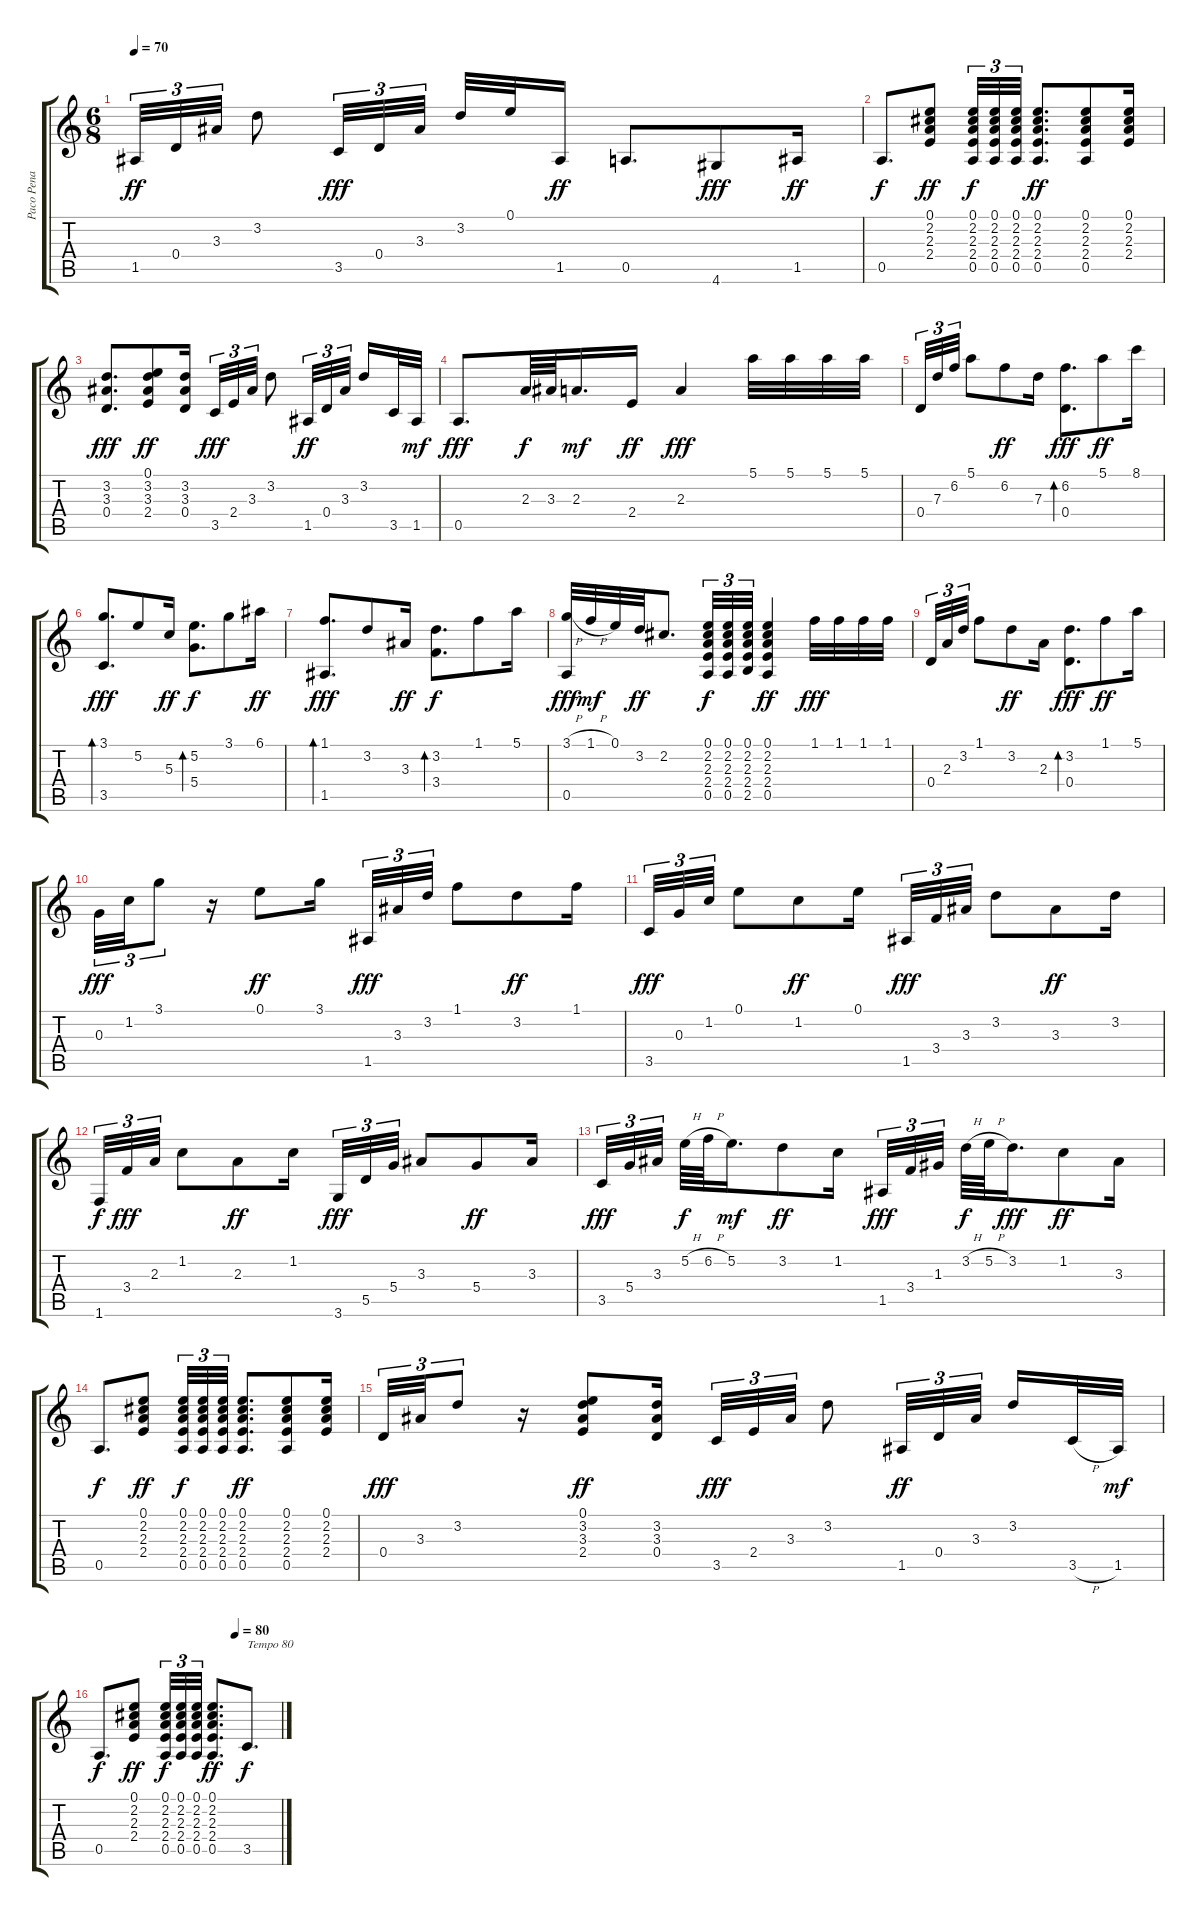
\track ("Paco Pena Flamenko Gitar" "Paco Pena ") {instrument acousticguitarnylon}
\staff {score tabs}
\tuning (E4 B3 G3 D3 A2 E2) {hide}
\ts (6 8)
\tempo 70
\clef g2
\ks c
1.5.32{tu (3 2) dy ff} 0.4.32{tu (3 2)} 3.3.32{tu (3 2)} 3.2.8 3.5.32{tu (3 2) dy fff} 0.4.32{tu (3 2)} 3.3.32{tu (3 2) beam splitsecondary} 3.2.32 0.1.32 1.5.16{dy ff} 0.5.8{d} 4.6.8{dy fff} 1.5.16{dy ff} |
0.5.8{d dy f} (0.1 2.2 2.3 2.4).8{dy ff} (0.1 2.2 2.3 2.4 0.5).32{tu (3 2) dy f} (0.1 2.2 2.3 2.4 0.5).32{tu (3 2)} (0.1 2.2 2.3 2.4 0.5).32{tu (3 2)} (0.1 2.2 2.3 2.4 0.5).8{d dy ff} (0.1 2.2 2.3 2.4 0.5).8 (0.1 2.2 2.3 2.4).16 |
(3.2 3.3 0.4).8{d dy fff} (0.1 3.2 3.3 2.4).8{dy ff} (3.2 3.3 0.4).16 3.5.32{tu (3 2) dy fff} 2.4.32{tu (3 2)} 3.3.32{tu (3 2)} 3.2.8 1.5.32{tu (3 2) dy ff} 0.4.32{tu (3 2)} 3.3.32{tu (3 2) beam splitsecondary} 3.2.16 3.5.32 1.5.32{dy mf} |
0.5.8{d dy fff} 2.3.64{dy f} 3.3.64 2.3.16{d dy mf} 2.4.16{dy ff} 2.3.4{dy fff} 5.1.32 5.1.32 5.1.32 5.1.32 |
0.4.32{tu (3 2)} 7.3.32{tu (3 2)} 6.2.32{tu (3 2)} 5.1.8 6.2.8{dy ff} 7.3.16 (6.2 0.4).8{d bd 120 dy fff} 5.1.8{dy ff} 8.1.16 |
(3.1 3.5).8{d bd 240 dy fff} 5.2.8 5.3.16{dy ff} (5.2 5.4).8{d bd 240 dy f} 3.1.8 6.1.16{dy ff} |
(1.1 1.5).8{d bd 240 dy fff} 3.2.8 3.3.16{dy ff} (3.2 3.4).8{d bd 240 dy f} 1.1.8 5.1.16 |
(3.1{h} 0.5).32{dy fff} 1.1{h}.32{dy mf} 0.1.32 3.2.32{dy ff} 2.2.8{d} (0.1 2.2 2.3 2.4 0.5).32{tu (3 2) dy f} (0.1 2.2 2.3 2.4 0.5).32{tu (3 2)} (0.1 2.2 2.3 2.4 2.5).32{tu (3 2)} (0.1 2.2 2.3 2.4 0.5).4{dy ff} 1.1.32{dy fff} 1.1.32 1.1.32 1.1.32 |
0.4.32{tu (3 2)} 2.3.32{tu (3 2)} 3.2.32{tu (3 2)} 1.1.8 3.2.8{dy ff} 2.3.16 (3.2 0.4).8{d bd 240 dy fff} 1.1.8{dy ff} 5.1.16 |
0.3.32{tu (3 2) dy fff} 1.2.32{tu (3 2)} 3.1.8{tu (3 2)} r.16 0.1.8{dy ff} 3.1.16 1.5.32{tu (3 2) dy fff} 3.3.32{tu (3 2)} 3.2.32{tu (3 2)} 1.1.8 3.2.8{dy ff} 1.1.16 |
3.5.32{tu (3 2) dy fff} 0.3.32{tu (3 2)} 1.2.32{tu (3 2)} 0.1.8 1.2.8{dy ff} 0.1.16 1.5.32{tu (3 2) dy fff} 3.4.32{tu (3 2)} 3.3.32{tu (3 2)} 3.2.8 3.3.8{dy ff} 3.2.16 |
1.6.32{tu (3 2) dy f} 3.4.32{tu (3 2) dy fff} 2.3.32{tu (3 2)} 1.2.8 2.3.8{dy ff} 1.2.16 3.6.32{tu (3 2) dy fff} 5.5.32{tu (3 2)} 5.4.32{tu (3 2)} 3.3.8 5.4.8{dy ff} 3.3.16 |
3.5.32{tu (3 2) dy fff} 5.4.32{tu (3 2)} 3.3.32{tu (3 2) beam splitsecondary} 5.2{h}.64{dy f} 6.2{h}.64 5.2.16{d dy mf} 3.2.8{dy ff} 1.2.16 1.5.32{tu (3 2) dy fff} 3.4.32{tu (3 2)} 1.3.32{tu (3 2) beam splitsecondary} 3.2{h}.64{dy f} 5.2{h}.64 3.2.16{d dy fff} 1.2.8{dy ff} 3.3.16 |
0.5.8{d dy f} (0.1 2.2 2.3 2.4).8{dy ff} (0.1 2.2 2.3 2.4 0.5).32{tu (3 2) dy f} (0.1 2.2 2.3 2.4 0.5).32{tu (3 2)} (0.1 2.2 2.3 2.4 0.5).32{tu (3 2)} (0.1 2.2 2.3 2.4 0.5).8{d dy ff} (0.1 2.2 2.3 2.4 0.5).8 (0.1 2.2 2.3 2.4).16 |
0.4.32{tu (3 2) dy fff} 3.3.32{tu (3 2)} 3.2.8{tu (3 2)} r.16 (0.1 3.2 3.3 2.4).8{dy ff} (3.2 3.3 0.4).16 3.5.32{tu (3 2) dy fff} 2.4.32{tu (3 2)} 3.3.32{tu (3 2)} 3.2.8 1.5.32{tu (3 2) dy ff} 0.4.32{tu (3 2)} 3.3.32{tu (3 2) beam splitsecondary} 3.2.16 3.5{h}.32 1.5.32{dy mf} |
\tempo (80 0.75)
0.5.8{d dy f} (0.1 2.2 2.3 2.4).8{dy ff} (0.1 2.2 2.3 2.4 0.5).32{tu (3 2) dy f} (0.1 2.2 2.3 2.4 0.5).32{tu (3 2)} (0.1 2.2 2.3 2.4 0.5).32{tu (3 2)} (0.1 2.2 2.3 2.4 0.5).8{d dy ff} 3.5.8{d txt "Tempo 80" dy f}
